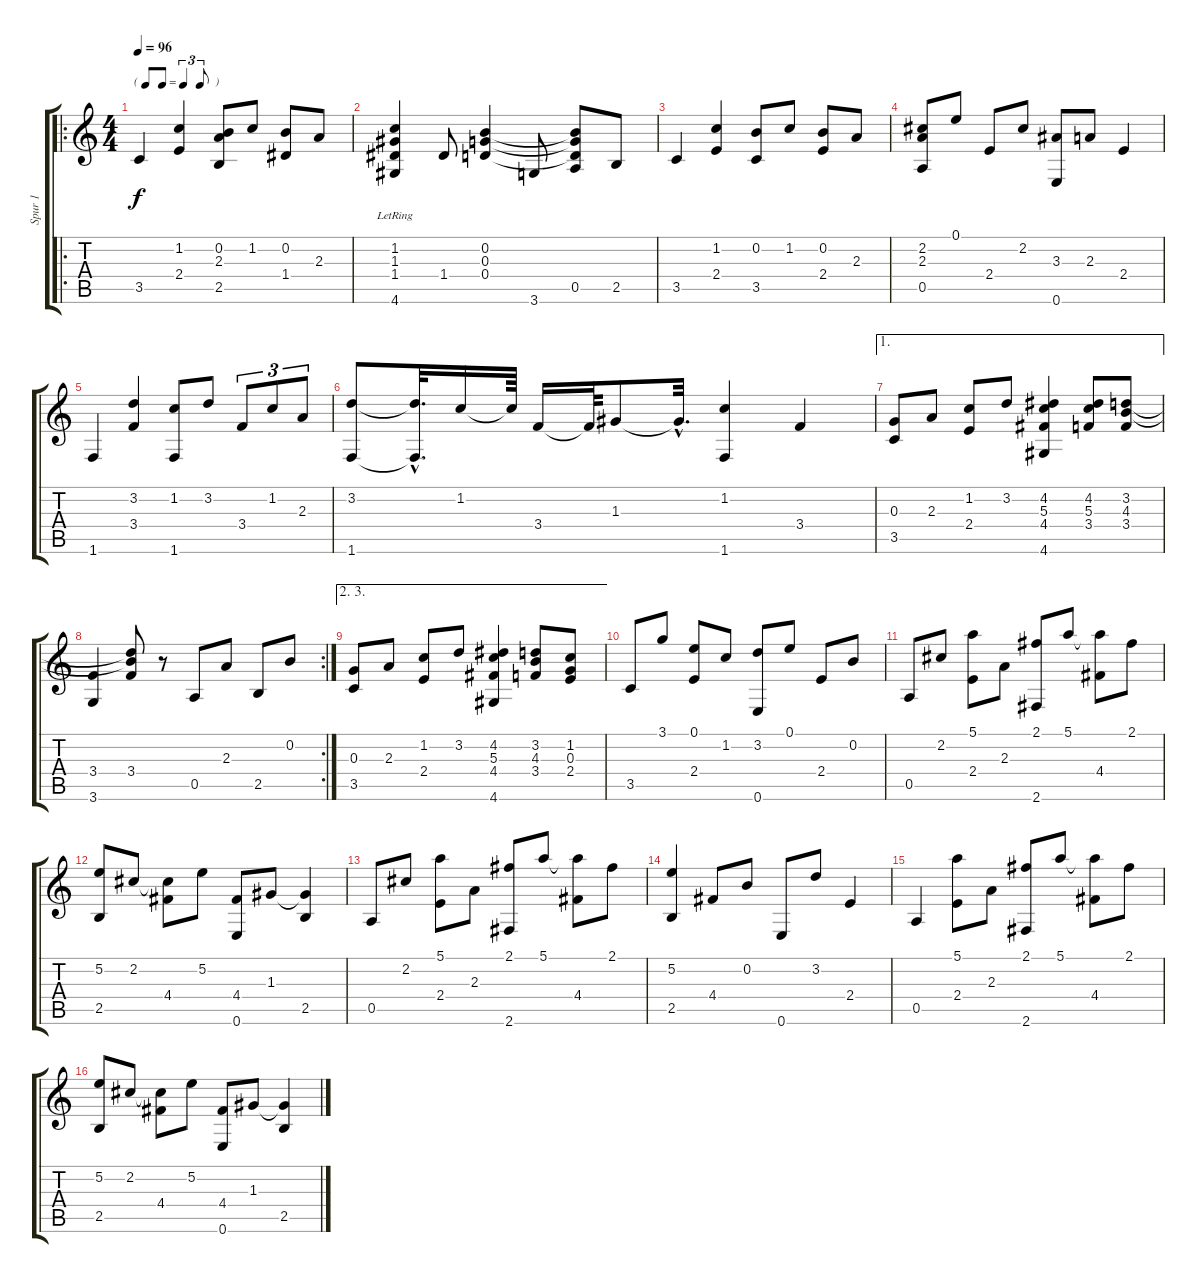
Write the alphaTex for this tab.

\track ("Spur 1" "Spur 1") {instrument electricguitarjazz}
\staff {score tabs}
\tuning (E4 B3 G3 D3 A2 E2) {hide}
\ro
\ts (4 4)
\tf triplet8th
\tempo 96
\clef g2
\ks c
3.5.4{dy f instrument electricguitarjazz} (1.2 2.4).4 (0.2 2.3 2.5).8 1.2.8 (0.2 1.4).8 2.3.8 |
(1.2{lr} 1.3{lr} 1.4 4.6).4 1.4.8 (0.2 0.3 0.4).4 3.6.8 (0.2{t} 0.3{t} 0.4{t} 0.5).8 2.5.8 |
3.5.4 (1.2 2.4).4 (0.2 3.5).8 1.2.8 (0.2 2.4).8 2.3.8 |
(2.2 2.3 0.5).8 0.1.8 2.4.8 2.2.8 (3.3 0.6).8 2.3.8 2.4.4 |
1.6.4 (3.2 3.4).4 (1.2 1.6).8 3.2.8 3.4.8{tu (3 2)} 1.2.8{tu (3 2)} 2.3.8{tu (3 2)} |
(3.2 1.6).8 (3.2{hac t} 1.6{hac t}).32{d} 1.2.16 1.2{t}.64 3.4.16 3.4{t}.64 1.3.8 1.3{hac t}.32{d} (1.2 1.6).4 3.4.4 |
\ae 1
(0.3 3.5).8 2.3.8 (1.2 2.4).8 3.2.8 (4.2 5.3 4.4 4.6).4 (4.2 5.3 3.4).8 (3.2 4.3 3.4).8 |
\rc 2
(3.4 3.6).4 (3.2{t} 4.3{t} 3.4).8 r.8 0.5.8 2.3.8 2.5.8 0.2.8 |
\ae (2 3)
(0.3 3.5).8 2.3.8 (1.2 2.4).8 3.2.8 (4.2 5.3 4.4 4.6).4 (3.2 4.3 3.4).8 (1.2 0.3 2.4).8 |
3.5.8 3.1.8 (0.1 2.4).8 1.2.8 (3.2 0.6).8 0.1.8 2.4.8 0.2.8 |
0.5.8 2.2.8 (5.1 2.4).8 2.3.8 (2.1 2.6).8 5.1.8 (5.1{t} 4.4).8 2.1.8 |
(5.2 2.5).8 2.2.8 (2.2{t} 4.4).8 5.2.8 (4.4 0.6).8 1.3.8 (1.3{t} 2.5).4 |
0.5.8 2.2.8 (5.1 2.4).8 2.3.8 (2.1 2.6).8 5.1.8 (5.1{t} 4.4).8 2.1.8 |
(5.2 2.5).4 4.4.8 0.2.8 0.6.8 3.2.8 2.4.4 |
0.5.4 (5.1 2.4).8 2.3.8 (2.1 2.6).8 5.1.8 (5.1{t} 4.4).8 2.1.8 |
(5.2 2.5).8 2.2.8 (2.2{t} 4.4).8 5.2.8 (4.4 0.6).8 1.3.8 (1.3{t} 2.5).4
